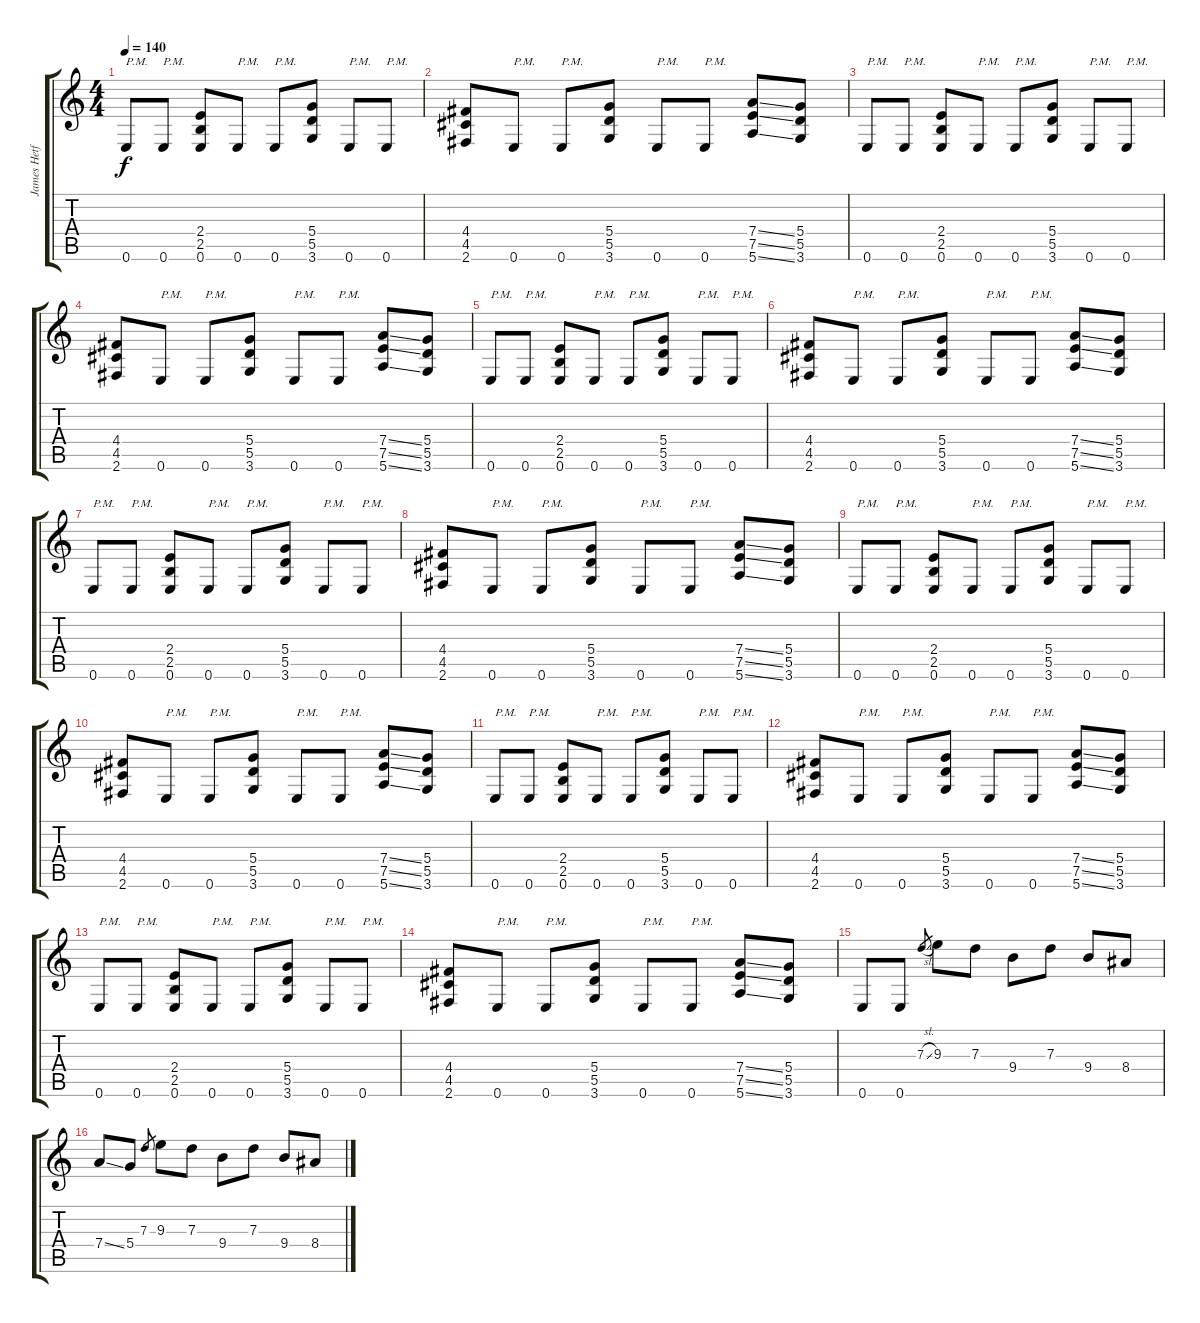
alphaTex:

\track ("James Hetfield" "James Hetf") {instrument overdrivenguitar}
\staff {score tabs}
\tuning (E4 B3 G3 D3 A2 E2) {hide}
\ts (4 4)
\tempo 140
\clef g2
\ks c
0.6.8{txt "P.M." dy f} 0.6.8{txt "P.M."} (2.4 2.5 0.6).8 0.6.8{txt "P.M."} 0.6.8{txt "P.M."} (5.4 5.5 3.6).8 0.6.8{txt "P.M."} 0.6.8{txt "P.M."} |
(4.4 4.5 2.6).8 0.6.8{txt "P.M."} 0.6.8{txt "P.M."} (5.4 5.5 3.6).8 0.6.8{txt "P.M."} 0.6.8{txt "P.M."} (7.4{ss} 7.5{ss} 5.6{ss}).8 (5.4 5.5 3.6).8 |
0.6.8{txt "P.M."} 0.6.8{txt "P.M."} (2.4 2.5 0.6).8 0.6.8{txt "P.M."} 0.6.8{txt "P.M."} (5.4 5.5 3.6).8 0.6.8{txt "P.M."} 0.6.8{txt "P.M."} |
(4.4 4.5 2.6).8 0.6.8{txt "P.M."} 0.6.8{txt "P.M."} (5.4 5.5 3.6).8 0.6.8{txt "P.M."} 0.6.8{txt "P.M."} (7.4{ss} 7.5{ss} 5.6{ss}).8 (5.4 5.5 3.6).8 |
0.6.8{txt "P.M."} 0.6.8{txt "P.M."} (2.4 2.5 0.6).8 0.6.8{txt "P.M."} 0.6.8{txt "P.M."} (5.4 5.5 3.6).8 0.6.8{txt "P.M."} 0.6.8{txt "P.M."} |
(4.4 4.5 2.6).8 0.6.8{txt "P.M."} 0.6.8{txt "P.M."} (5.4 5.5 3.6).8 0.6.8{txt "P.M."} 0.6.8{txt "P.M."} (7.4{ss} 7.5{ss} 5.6{ss}).8 (5.4 5.5 3.6).8 |
0.6.8{txt "P.M."} 0.6.8{txt "P.M."} (2.4 2.5 0.6).8 0.6.8{txt "P.M."} 0.6.8{txt "P.M."} (5.4 5.5 3.6).8 0.6.8{txt "P.M."} 0.6.8{txt "P.M."} |
(4.4 4.5 2.6).8 0.6.8{txt "P.M."} 0.6.8{txt "P.M."} (5.4 5.5 3.6).8 0.6.8{txt "P.M."} 0.6.8{txt "P.M."} (7.4{ss} 7.5{ss} 5.6{ss}).8 (5.4 5.5 3.6).8 |
0.6.8{txt "P.M."} 0.6.8{txt "P.M."} (2.4 2.5 0.6).8 0.6.8{txt "P.M."} 0.6.8{txt "P.M."} (5.4 5.5 3.6).8 0.6.8{txt "P.M."} 0.6.8{txt "P.M."} |
(4.4 4.5 2.6).8 0.6.8{txt "P.M."} 0.6.8{txt "P.M."} (5.4 5.5 3.6).8 0.6.8{txt "P.M."} 0.6.8{txt "P.M."} (7.4{ss} 7.5{ss} 5.6{ss}).8 (5.4 5.5 3.6).8 |
0.6.8{txt "P.M."} 0.6.8{txt "P.M."} (2.4 2.5 0.6).8 0.6.8{txt "P.M."} 0.6.8{txt "P.M."} (5.4 5.5 3.6).8 0.6.8{txt "P.M."} 0.6.8{txt "P.M."} |
(4.4 4.5 2.6).8 0.6.8{txt "P.M."} 0.6.8{txt "P.M."} (5.4 5.5 3.6).8 0.6.8{txt "P.M."} 0.6.8{txt "P.M."} (7.4{ss} 7.5{ss} 5.6{ss}).8 (5.4 5.5 3.6).8 |
0.6.8{txt "P.M."} 0.6.8{txt "P.M."} (2.4 2.5 0.6).8 0.6.8{txt "P.M."} 0.6.8{txt "P.M."} (5.4 5.5 3.6).8 0.6.8{txt "P.M."} 0.6.8{txt "P.M."} |
(4.4 4.5 2.6).8 0.6.8{txt "P.M."} 0.6.8{txt "P.M."} (5.4 5.5 3.6).8 0.6.8{txt "P.M."} 0.6.8{txt "P.M."} (7.4{ss} 7.5{ss} 5.6{ss}).8 (5.4 5.5 3.6).8 |
0.6.8 0.6.8 7.3{sl}.8{gr} 9.3.8 7.3.8 9.4.8 7.3.8 9.4.8 8.4.8 |
7.4{ss}.8 5.4.8 7.3.8{gr} 9.3.8 7.3.8 9.4.8 7.3.8 9.4.8 8.4.8
